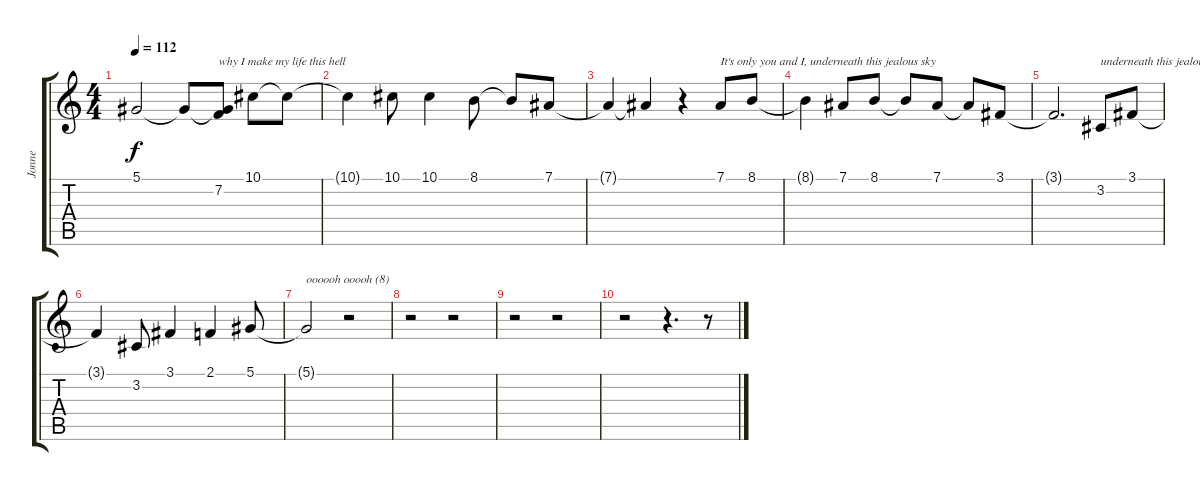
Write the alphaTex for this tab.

\track ("Jonne" "Jonne") {instrument pad5bowed}
\staff {score tabs}
\tuning (Eb4 Bb3 Gb3 Db3 Ab2 Eb2) {hide}
\ts (4 4)
\tempo 112
\clef g2
\ks c
5.1{t}.2{dy f} 5.1{t}.8 (5.1{t} 7.2).8{txt "why I make my life this hell"} 10.1.8 10.1{t}.8 |
10.1{t}.4 10.1.8 10.1.4 8.1.8 8.1{t}.8 7.1.8 |
7.1{t}.4 7.1{t}.4 r.4 7.1.8{txt "It's only you and I, underneath this jealous sky"} 8.1.8 |
8.1{t}.4 7.1.8 8.1.8 8.1{t}.8 7.1.8 7.1{t}.8 3.1.8 |
3.1{t}.2{d} 3.2.8{txt "underneath this jealous sky!!!! "} 3.1.8 |
3.1{t}.4 3.2.8 3.1.4 2.1.4 5.1.8 |
5.1{t}.2{txt "oooooh ooooh (8)"} r.2 |
r.2 r.2 |
r.2 r.2 |
r.2 r.4{d} r.8
